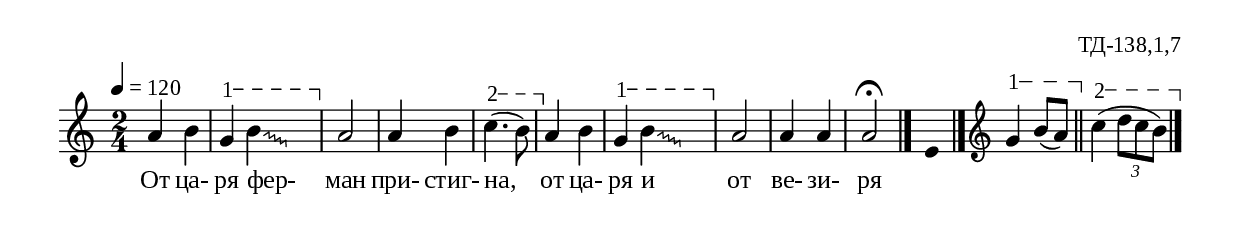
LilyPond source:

%{
TD_138_1_07a
%}

\include "td-preamble.ly"

\score {
\relative c'' {
 \tempo 4 = 120
  \time 2/4
 a4 b | 
 \override Glissando #'style = #'zigzag
 \set Score.measureLength = #(ly:make-moment 3 4)
 \varA
 g\startTextSpan \noteFi b4\glissando \hideNotes f4\stopTextSpan \unHideNotes | 
 \set Score.measureLength = #(ly:make-moment 2 4)
 a2 | a4 b | 
 \varB
 c4.\startTextSpan( b8\stopTextSpan) | 
 a4 b | 
 \set Score.measureLength = #(ly:make-moment 3 4)
 \varA
 g\startTextSpan \noteFi b4\glissando \hideNotes f4\stopTextSpan \unHideNotes | 
 \set Score.measureLength = #(ly:make-moment 2 4) 
 | a2 | a4 a | a2\fermata
 \bar "|." 
 s4 \fixB e4 \fixC
 \bar "|."
 \endm
  \varA
 g\startTextSpan b8([ a\stopTextSpan]) \bar "||"
 \varB
 c4\startTextSpan( \times 2/3 { d8[ c b\stopTextSpan)] }
 \bar "|."
}
\addlyrics { От ца- ря фер- " " ман при- стиг- на, от ца- ря и " " от ве- зи- ря }
%
\layout {
  indent = #0
  line-width = 190\mm
  ragged-right=##f
}
%
\midi { 
	\context {
		\Score
		tempoWholesPerMinute = #(ly:make-moment 120 4)
		}
	}
}
%
\header{
  opus = "ТД-138,1,7"
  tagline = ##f
}


